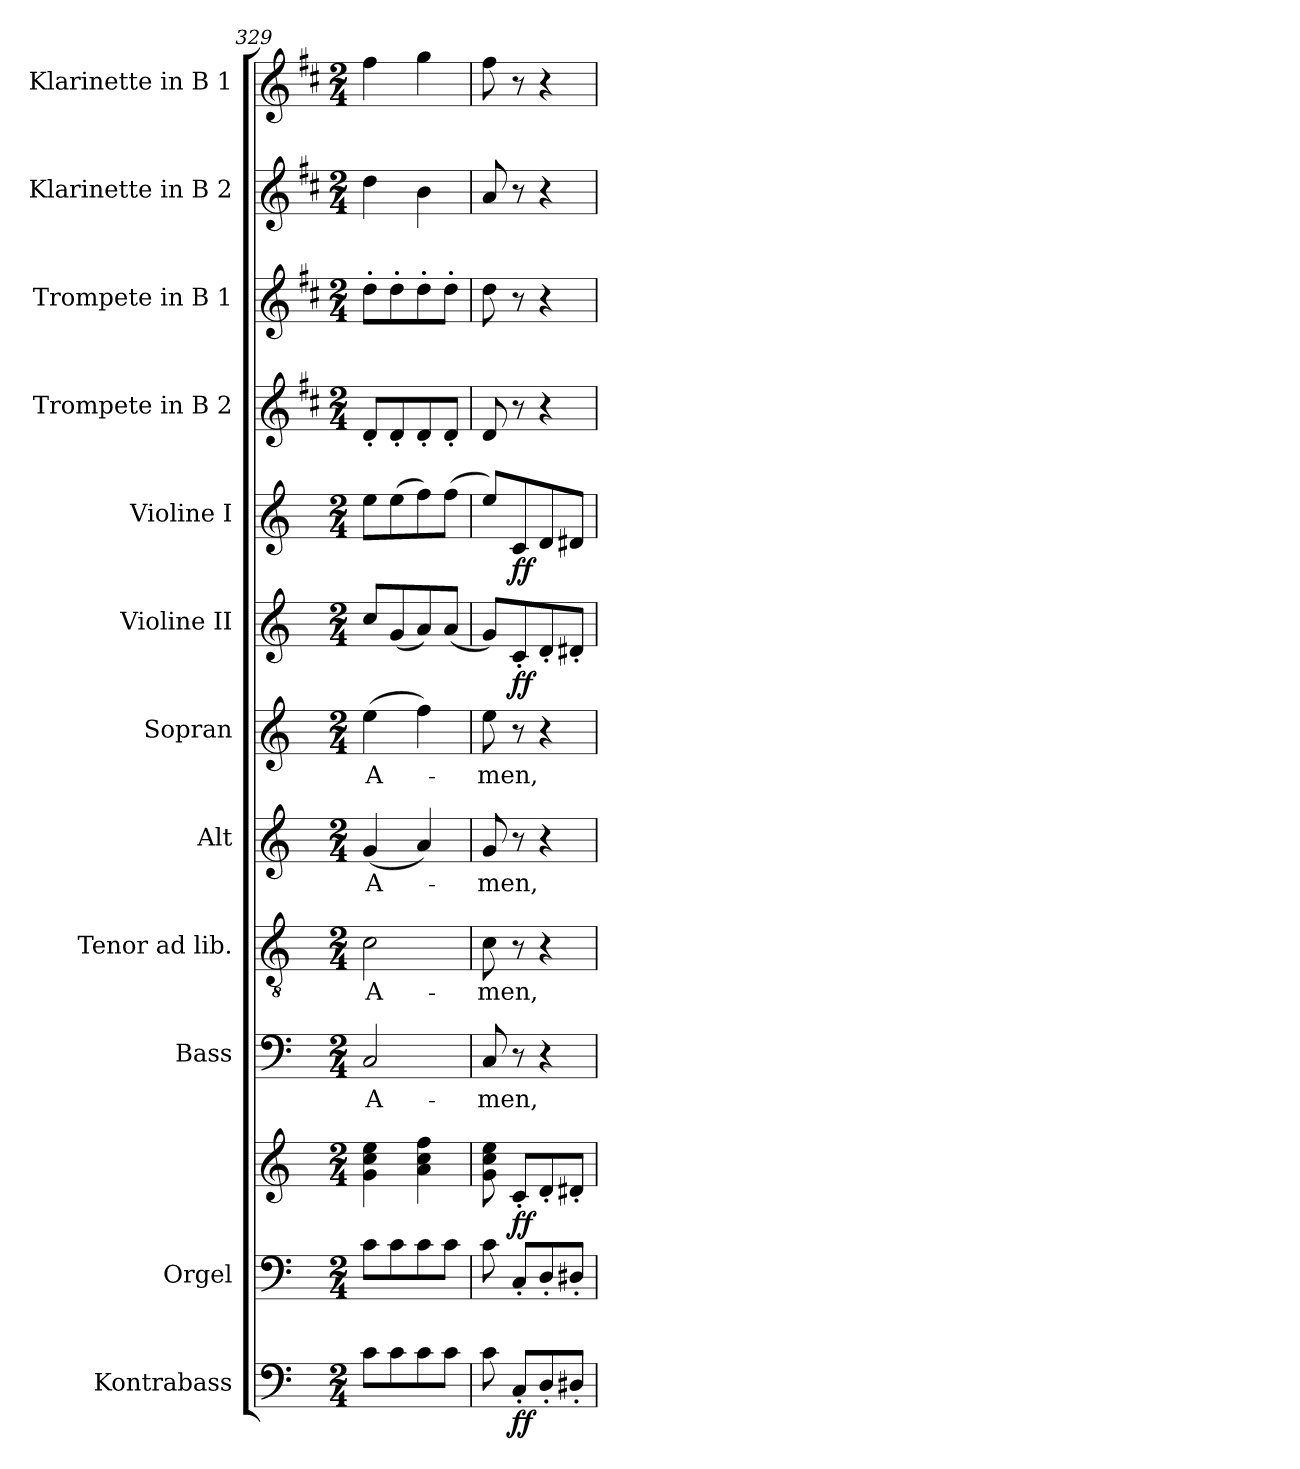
**kern	**dynam	**kern	**kern	**dynam	**kern	**text	**kern	**text	**kern	**text	**kern	**text	**kern	**dynam	**kern	**dynam	**kern	**kern	**kern	**kern
*part12	*part12	*part11	*part11	*part11	*part10	*part10	*part9	*part9	*part8	*part8	*part7	*part7	*part6	*part6	*part5	*part5	*part4	*part3	*part2	*part1
*staff13	*staff13	*staff12	*staff11	*staff11/12	*staff10	*staff10	*staff9	*staff9	*staff8	*staff8	*staff7	*staff7	*staff6	*staff6	*staff5	*staff5	*staff4	*staff3	*staff2	*staff1
*I"Kontrabass	*	*I"Orgel	*	*	*I"Bass	*	*I"Tenor ad lib.	*	*I"Alt	*	*I"Sopran	*	*I"Violine II	*	*I"Violine I	*	*I"Trompete in B 2	*I"Trompete in B 1	*I"Klarinette in B 2	*I"Klarinette in B 1
*I'Kb.	*	*I'Org.	*	*	*I'B	*	*I'T	*	*I'A	*	*I'S	*	*I'Vl. II	*	*I'Vl. I	*	*	*	*	*
*clefF4	*	*clefF4	*clefG2	*	*clefF4	*	*clefGv2	*	*clefG2	*	*clefG2	*	*clefG2	*	*clefG2	*	*clefG2	*clefG2	*clefG2	*clefG2
*ITrd7c12	*	*	*	*	*	*	*	*	*	*	*	*	*	*	*	*	*ITrd1c2	*ITrd1c2	*ITrd1c2	*ITrd1c2
*k[]	*	*k[]	*k[]	*	*k[]	*	*k[]	*	*k[]	*	*k[]	*	*k[]	*	*k[]	*	*k[]	*k[]	*k[]	*k[]
*C:	*	*C:	*C:	*	*C:	*	*C:	*	*C:	*	*C:	*	*C:	*	*C:	*	*C:	*C:	*C:	*C:
*M2/4	*	*M2/4	*M2/4	*	*M2/4	*	*M2/4	*	*M2/4	*	*M2/4	*	*M2/4	*	*M2/4	*	*M2/4	*M2/4	*M2/4	*M2/4
=329	=329	=329	=329	=329	=329	=329	=329	=329	=329	=329	=329	=329	=329	=329	=329	=329	=329	=329	=329	=329
!	!	!	!	!	!	!LO:LY:b	!	!LO:LY:b	!	!LO:LY:b	!	!LO:LY:b	!	!	!	!	!	!	!	!
8C\L	.	8c\L	4g\ 4cc\ 4ee\	.	2C/	A-	2c\	A-	(<4g/	A-	(>4ee\	A-	8cc/L	.	8ee\L	.	8c'</L	8cc'>\L	4cc\	4ee\
8C\	.	8c\	.	.	.	.	.	.	.	.	.	.	(<8g/	.	(>8ee\	.	8c'</	8cc'>\	.	.
8C\	.	8c\	4a\ 4cc\ 4ff\	.	.	.	.	.	4a/)	.	4ff\)	.	8a/)	.	8ff\)	.	8c'</	8cc'>\	4a\	4ff\
8C\J	.	8c\J	.	.	.	.	.	.	.	.	.	.	(<8a/J	.	(>8ff\J	.	8c'</J	8cc'>\J	.	.
=330	=330	=330	=330	=330	=330	=330	=330	=330	=330	=330	=330	=330	=330	=330	=330	=330	=330	=330	=330	=330
!	!	!	!	!	!	!LO:LY:b	!	!LO:LY:b	!	!LO:LY:b	!	!LO:LY:b	!	!	!	!	!	!	!	!
8C\	.	8c\	8g\ 8cc\ 8ee\	.	8C/	-men,	8c\	-men,	8g/	-men,	8ee\	-men,	8g/L)	.	8ee/L)	.	8c/	8cc\	8g/	8ee\
!	!LO:DY:b	!	!	!LO:DY:b	!	!	!	!	!	!	!	!	!	!LO:DY:b	!	!LO:DY:b	!	!	!	!
8CC'</L	ff	8C'</L	8c'</L	ff	8r	.	8r	.	8r	.	8r	.	8c'</	ff	8c/	ff	8r	8r	8r	8r
8DD'</	.	8D'</	8d'</	.	4r	.	4r	.	4r	.	4r	.	8d'</	.	8d/	.	4r	4r	4r	4r
8DD#X'</J	.	8D#X'</J	8d#X'</J	.	.	.	.	.	.	.	.	.	8d#X'</J	.	8d#X/J	.	.	.	.	.
=	=	=	=	=	=	=	=	=	=	=	=	=	=	=	=	=	=	=	=	=
*-	*-	*-	*-	*-	*-	*-	*-	*-	*-	*-	*-	*-	*-	*-	*-	*-	*-	*-	*-	*-
